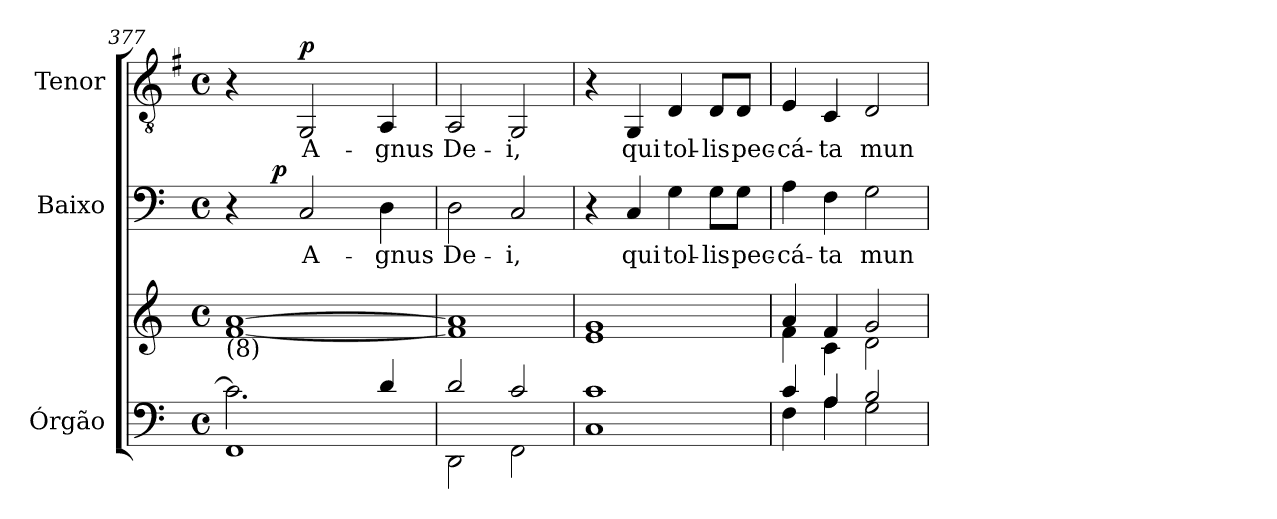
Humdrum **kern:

**kern	**kern	**kern	**text	**dynam	**kern	**text	**dynam
*part3	*part3	*part2	*part2	*part2	*part1	*part1	*part1
*staff4	*staff3	*staff2	*staff2	*staff2	*staff1	*staff1	*staff1
*I"Órgão	*	*I"Baixo	*	*	*I"Tenor	*	*
*I'Órg.	*	*	*	*	*I'Tr.	*	*
*clefF4	*clefG2	*clefF4	*	*	*clefGv2	*	*
*	*	*	*	*	*ITrd4c7	*	*
*k[]	*k[]	*k[]	*	*	*k[]	*	*
*C:	*C:	*C:	*	*	*C:	*	*
*M4/4	*M4/4	*M4/4	*	*	*M4/4	*	*
*met(c)	*met(c)	*met(c)	*	*	*met(c)	*	*
=377	=377	=377	=377	=377	=377	=377	=377
*^	*	*^	*	*	*	*	*
!	!	!LO:TX:b:t=(8)	!	!	!	!	!	!	!
2.ci\]	1FFi	[<1fi [>1ai	4r	16ryy	.	.	4r	.	.
.	.	.	.	32ryy	.	.	.	.	.
.	.	.	.	64ryy	.	.	.	.	.
.	.	.	.	128ryy	.	.	.	.	.
.	.	.	.	256ryy	.	.	.	.	.
.	.	.	.	1024ryy	.	.	.	.	.
.	.	.	.	2ryy	.	p	.	.	.
!	!	!	!	!	!LO:LY:b:color=#000000	!	!	!	!
!	!	!	!	!	!	!	!	!LO:LY:b:color=#000000	!
.	.	.	2Ci/	.	A-	.	2CCi/	A-	p
.	.	.	.	4ryy	.	.	.	.	.
!	!	!	!	!	!LO:LY:b:color=#000000	!	!	!	!
!	!	!	!	!	!	!	!	!LO:LY:b:color=#000000	!
4di/	.	.	4Di\	.	-gnus	.	4DDi/	-gnus	.
.	.	.	.	8ryy	.	.	.	.	.
.	.	.	.	512.ryy	.	.	.	.	.
*	*	*	*v	*v	*	*	*	*	*
=378	=378	=378	=378	=378	=378	=378	=378	=378
*	*	*	*^	*	*	*	*	*
!	!	!	!	!	!LO:LY:b:color=#000000	!	!	!	!
*	*	*	*v	*v	*	*	*	*	*
*	*	*	*^	*	*	*	*	*
!	!	!	!	!	!	!	!	!LO:LY:b:color=#000000	!
*	*	*	*v	*v	*	*	*	*	*
2di/	2DDi\	1fi] 1ai]	2Di\	De-	.	2DDi/	De-	.
!	!	!	!	!LO:LY:b:color=#000000	!	!	!	!
!	!	!	!	!	!	!	!LO:LY:b:color=#000000	!
2ci/	2FFi\	.	2Ci/	-i,	.	2CCi/	-i,	.
*v	*v	*	*	*	*	*	*	*
=379	=379	=379	=379	=379	=379	=379	=379
1Ci 1ci	1ei 1gi	4r	.	.	4r	.	.
!	!	!	!LO:LY:b:color=#000000	!	!	!	!
!	!	!	!	!	!	!LO:LY:b:color=#000000	!
.	.	4Ci/	qui	.	4CCi/	qui	.
!	!	!	!LO:LY:b:color=#000000	!	!	!	!
!	!	!	!	!	!	!LO:LY:b:color=#000000	!
.	.	4Gi\	tol-	.	4GGi/	tol-	.
!	!	!	!LO:LY:b:color=#000000	!	!	!	!
!	!	!	!	!	!	!LO:LY:b:color=#000000	!
.	.	8Gi\L	-lis	.	8GGi/L	-lis	.
!	!	!	!LO:LY:b:color=#000000	!	!	!	!
!	!	!	!	!	!	!LO:LY:b:color=#000000	!
.	.	8Gi\J	pec-	.	8GGi/J	pec-	.
=380	=380	=380	=380	=380	=380	=380	=380
*^	*^	*	*	*	*	*	*
!	!	!	!	!	!LO:LY:b:color=#000000	!	!	!	!
!	!	!	!	!	!	!	!	!LO:LY:b:color=#000000	!
4ci/	4Fi\	4ai/	4fi\	4Ai\	-cá-	.	4AAi/	-cá-	.
!	!	!	!	!	!LO:LY:b:color=#000000	!	!	!	!
!	!	!	!	!	!	!	!	!LO:LY:b:color=#000000	!
4Ai/	4Ai\	4fi/	4ci\	4Fi\	-ta	.	4FFi/	-ta	.
!	!	!	!	!	!LO:LY:b:color=#000000	!	!	!	!
!	!	!	!	!	!	!	!	!LO:LY:b:color=#000000	!
2Bi/	2Gi\	2gi/	2di\	2Gi\	mun-	.	2GGi/	mun-	.
*v	*v	*	*	*	*	*	*	*	*
*	*v	*v	*	*	*	*	*	*
=	=	=	=	=	=	=	=
*-	*-	*-	*-	*-	*-	*-	*-
